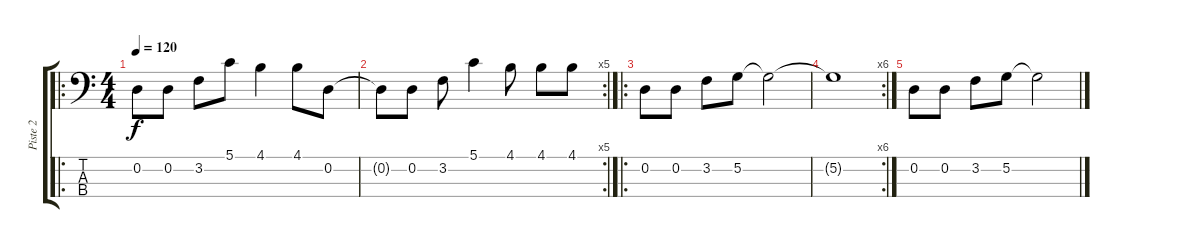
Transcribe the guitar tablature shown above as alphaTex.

\track ("Piste 2" "Piste 2") {instrument electricbassfinger}
\staff {score tabs}
\tuning (G2 D2 A1 E1) {hide}
\ro
\ts (4 4)
\tempo 120
\clef f4
\ks c
0.2.8{dy f volume 15} 0.2.8 3.2.8 5.1.8 4.1.4 4.1.8 0.2.8 |
\rc 5
0.2{t}.8 0.2.8 3.2.8 5.1.4 4.1.8 4.1.8 4.1.8 |
\ro
0.2.8{volume 10} 0.2.8 3.2.8 5.2.8 5.2{t}.2 |
\rc 6
5.2{t}.1 |
0.2.8{volume 10} 0.2.8 3.2.8 5.2.8 5.2{t}.2
